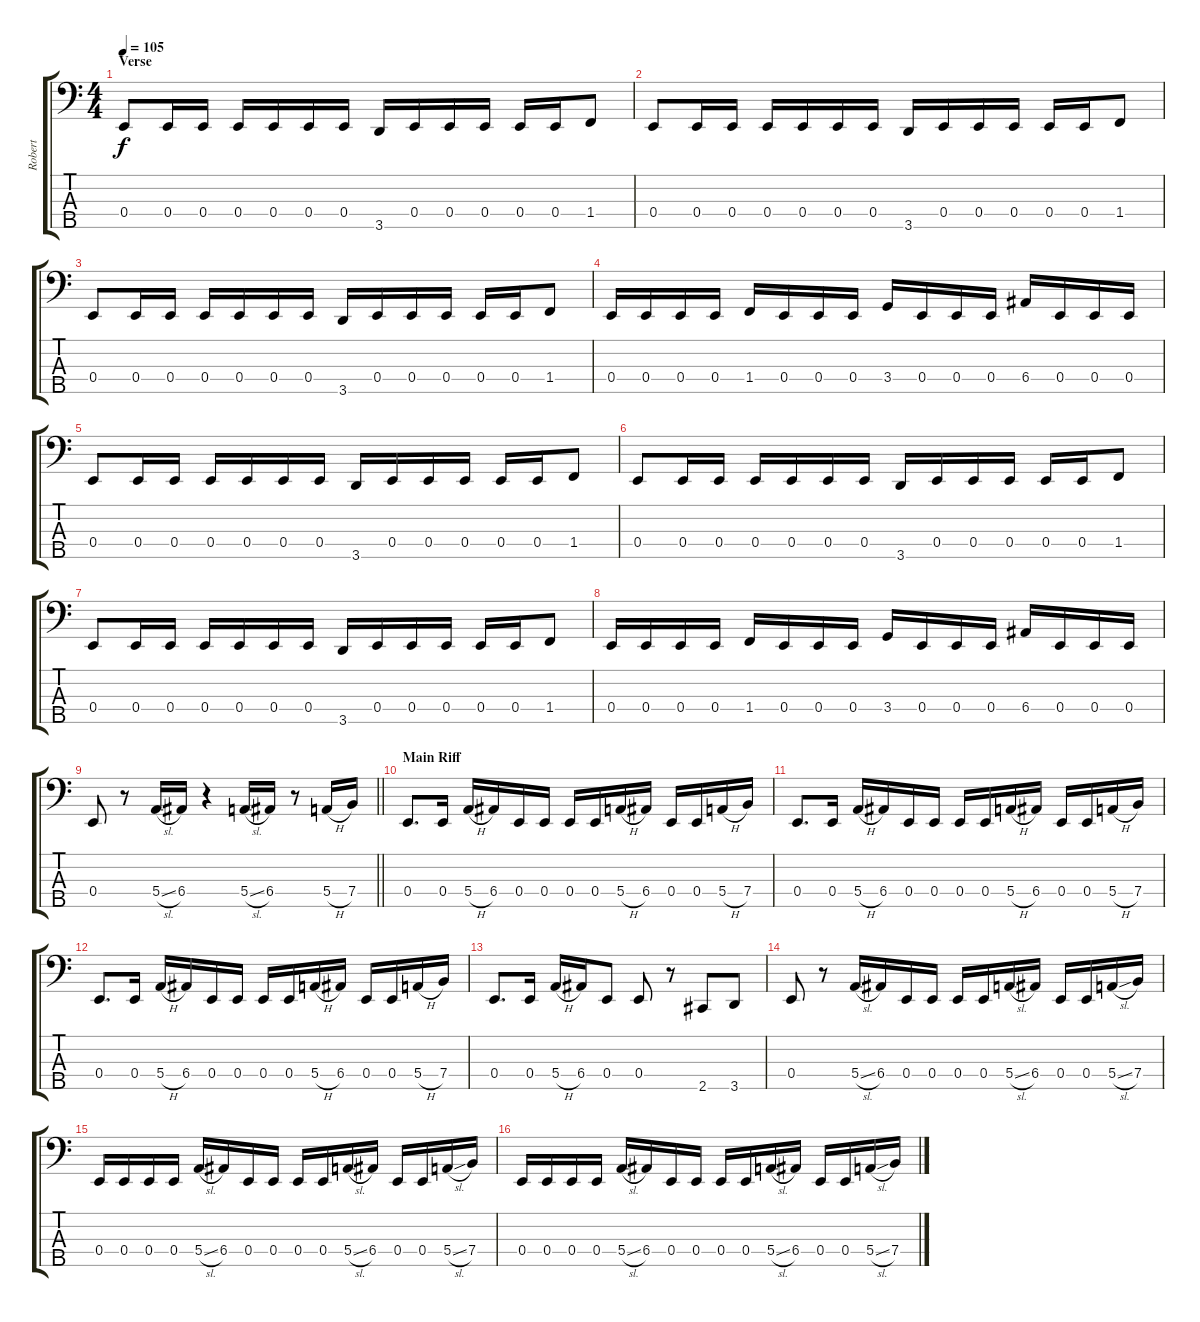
\track ("Robert" "Robert") {instrument electricbassfinger}
\staff {score tabs}
\tuning (G2 D2 A1 E1 B0) {hide}
\ts (4 4)
\section ("" "Verse")
\tempo 105
\clef f4
\ks c
0.4.8{dy f} 0.4.16 0.4.16 0.4.16 0.4.16 0.4.16 0.4.16 3.5.16 0.4.16 0.4.16 0.4.16 0.4.16 0.4.16 1.4.8 |
0.4.8 0.4.16 0.4.16 0.4.16 0.4.16 0.4.16 0.4.16 3.5.16 0.4.16 0.4.16 0.4.16 0.4.16 0.4.16 1.4.8 |
0.4.8 0.4.16 0.4.16 0.4.16 0.4.16 0.4.16 0.4.16 3.5.16 0.4.16 0.4.16 0.4.16 0.4.16 0.4.16 1.4.8 |
0.4.16 0.4.16 0.4.16 0.4.16 1.4.16 0.4.16 0.4.16 0.4.16 3.4.16 0.4.16 0.4.16 0.4.16 6.4.16 0.4.16 0.4.16 0.4.16 |
0.4.8 0.4.16 0.4.16 0.4.16 0.4.16 0.4.16 0.4.16 3.5.16 0.4.16 0.4.16 0.4.16 0.4.16 0.4.16 1.4.8 |
0.4.8 0.4.16 0.4.16 0.4.16 0.4.16 0.4.16 0.4.16 3.5.16 0.4.16 0.4.16 0.4.16 0.4.16 0.4.16 1.4.8 |
0.4.8 0.4.16 0.4.16 0.4.16 0.4.16 0.4.16 0.4.16 3.5.16 0.4.16 0.4.16 0.4.16 0.4.16 0.4.16 1.4.8 |
0.4.16 0.4.16 0.4.16 0.4.16 1.4.16 0.4.16 0.4.16 0.4.16 3.4.16 0.4.16 0.4.16 0.4.16 6.4.16 0.4.16 0.4.16 0.4.16 |
\barLineRight lightlight
0.4.8 r.8 5.4{sl}.16 6.4.16 r.4 5.4{sl}.16 6.4.16 r.8 5.4{h}.16 7.4.16 |
\section ("" "Main Riff")
0.4.8{d} 0.4.16 5.4{h}.16 6.4.16 0.4.16 0.4.16 0.4.16 0.4.16 5.4{h}.16 6.4.16 0.4.16 0.4.16 5.4{h}.16 7.4.16 |
0.4.8{d} 0.4.16 5.4{h}.16 6.4.16 0.4.16 0.4.16 0.4.16 0.4.16 5.4{h}.16 6.4.16 0.4.16 0.4.16 5.4{h}.16 7.4.16 |
0.4.8{d} 0.4.16 5.4{h}.16 6.4.16 0.4.16 0.4.16 0.4.16 0.4.16 5.4{h}.16 6.4.16 0.4.16 0.4.16 5.4{h}.16 7.4.16 |
0.4.8{d} 0.4.16 5.4{h}.16 6.4.16 0.4.8 0.4.8 r.8 2.5.8 3.5.8 |
0.4.8 r.8 5.4{sl}.16 6.4.16 0.4.16 0.4.16 0.4.16 0.4.16 5.4{sl}.16 6.4.16 0.4.16 0.4.16 5.4{sl}.16 7.4.16 |
0.4.16 0.4.16 0.4.16 0.4.16 5.4{sl}.16 6.4.16 0.4.16 0.4.16 0.4.16 0.4.16 5.4{sl}.16 6.4.16 0.4.16 0.4.16 5.4{sl}.16 7.4.16 |
0.4.16 0.4.16 0.4.16 0.4.16 5.4{sl}.16 6.4.16 0.4.16 0.4.16 0.4.16 0.4.16 5.4{sl}.16 6.4.16 0.4.16 0.4.16 5.4{sl}.16 7.4.16
